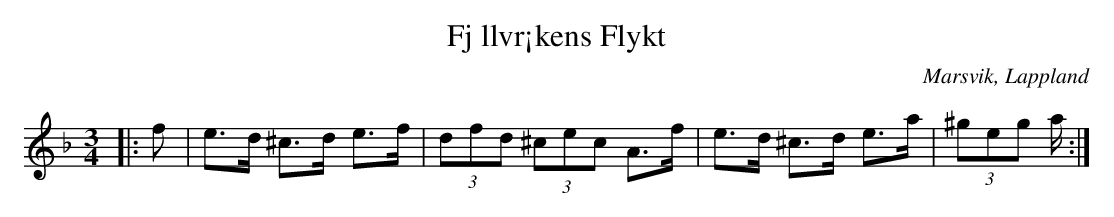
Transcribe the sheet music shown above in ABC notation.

X:1
T:Fj llvr¡kens Flykt
O:Marsvik, Lappland
M:3/4
L:1/16
K:Dm
|: f2 | e3d ^c3d e3f | (3d2f2d2 (3^c2e2c2 A3f | e3d ^c3d e3a |(3^g2e2g2 a:|
